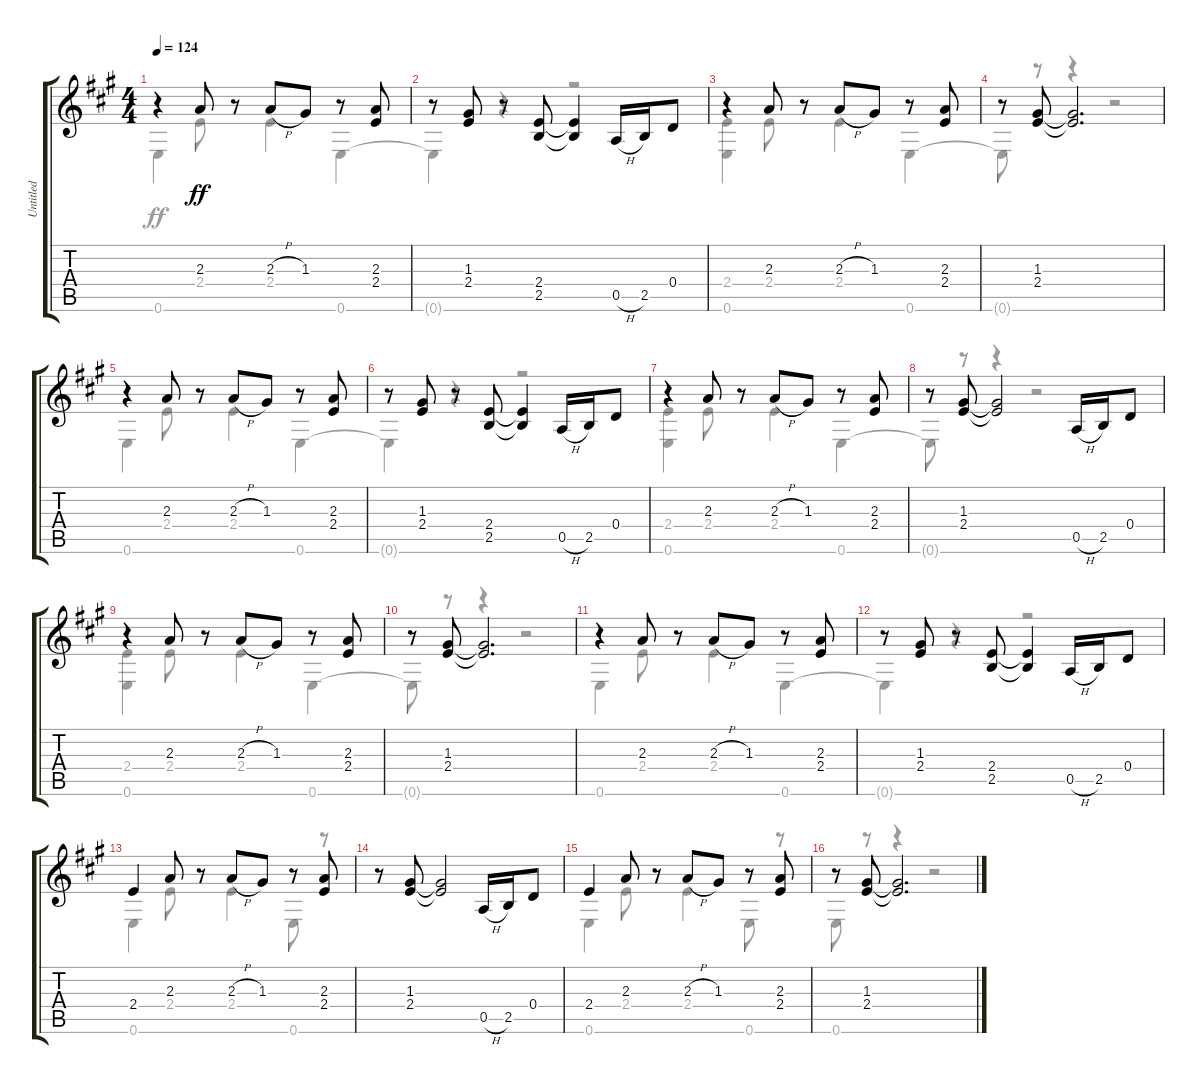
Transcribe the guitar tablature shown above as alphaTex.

\track ("Untitled" "Untitled") {instrument distortionguitar}
\staff {score tabs}
\tuning (E4 B3 G3 D3 A2 E2) {hide}
\voice
\ts (4 4)
\tempo 124
\clef g2
\ks a
r.4{dy ff} 2.3.8 r.8 2.3{h}.8 1.3.8 r.8 (2.3 2.4).8 |
r.8 (1.3 2.4).8 r.8 (2.4 2.5).8 (2.4{t} 2.5{t}).4 0.5{h}.16 2.5.16 0.4.8 |
r.4 2.3.8 r.8 2.3{h}.8 1.3.8 r.8 (2.3 2.4).8 |
r.8 (1.3 2.4).8 (1.3{t} 2.4{t}).2{d} |
r.4 2.3.8 r.8 2.3{h}.8 1.3.8 r.8 (2.3 2.4).8 |
r.8 (1.3 2.4).8 r.8 (2.4 2.5).8 (2.4{t} 2.5{t}).4 0.5{h}.16 2.5.16 0.4.8 |
r.4 2.3.8 r.8 2.3{h}.8 1.3.8 r.8 (2.3 2.4).8 |
r.8 (1.3 2.4).8 (1.3{t} 2.4{t}).2 0.5{h}.16 2.5.16 0.4.8 |
r.4 2.3.8 r.8 2.3{h}.8 1.3.8 r.8 (2.3 2.4).8 |
r.8 (1.3 2.4).8 (1.3{t} 2.4{t}).2{d} |
r.4 2.3.8 r.8 2.3{h}.8 1.3.8 r.8 (2.3 2.4).8 |
r.8 (1.3 2.4).8 r.8 (2.4 2.5).8 (2.4{t} 2.5{t}).4 0.5{h}.16 2.5.16 0.4.8 |
2.4.4 2.3.8 r.8 2.3{h}.8 1.3.8 r.8 (2.3 2.4).8 |
r.8 (1.3 2.4).8 (1.3{t} 2.4{t}).2 0.5{h}.16 2.5.16 0.4.8 |
2.4.4 2.3.8 r.8 2.3{h}.8 1.3.8 r.8 (2.3 2.4).8 |
r.8 (1.3 2.4).8 (1.3{t} 2.4{t}).2{d}
\voice
\clef g2
\ottava regular
\simile none
\ks a
0.6.4{dy ff} 2.4.8 r.8 2.4.4 0.6.4 |
0.6{t}.4 r.4 r.2 |
(2.4 0.6).4 2.4.8 r.8 2.4.4 0.6.4 |
0.6{t}.8 r.8 r.4 r.2 |
0.6.4 2.4.8 r.8 2.4.4 0.6.4 |
0.6{t}.4 r.4 r.2 |
(2.4 0.6).4 2.4.8 r.8 2.4.4 0.6.4 |
0.6{t}.8 r.8 r.4 r.2 |
(2.4 0.6).4 2.4.8 r.8 2.4.4 0.6.4 |
0.6{t}.8 r.8 r.4 r.2 |
0.6.4 2.4.8 r.8 2.4.4 0.6.4 |
0.6{t}.4 r.4 r.2 |
0.6.4 2.4.8 r.8 2.4.4 0.6.8 r.8 |
|
0.6.4 2.4.8 r.8 2.4.4 0.6.8 r.8 |
0.6.8 r.8 r.4 r.2
